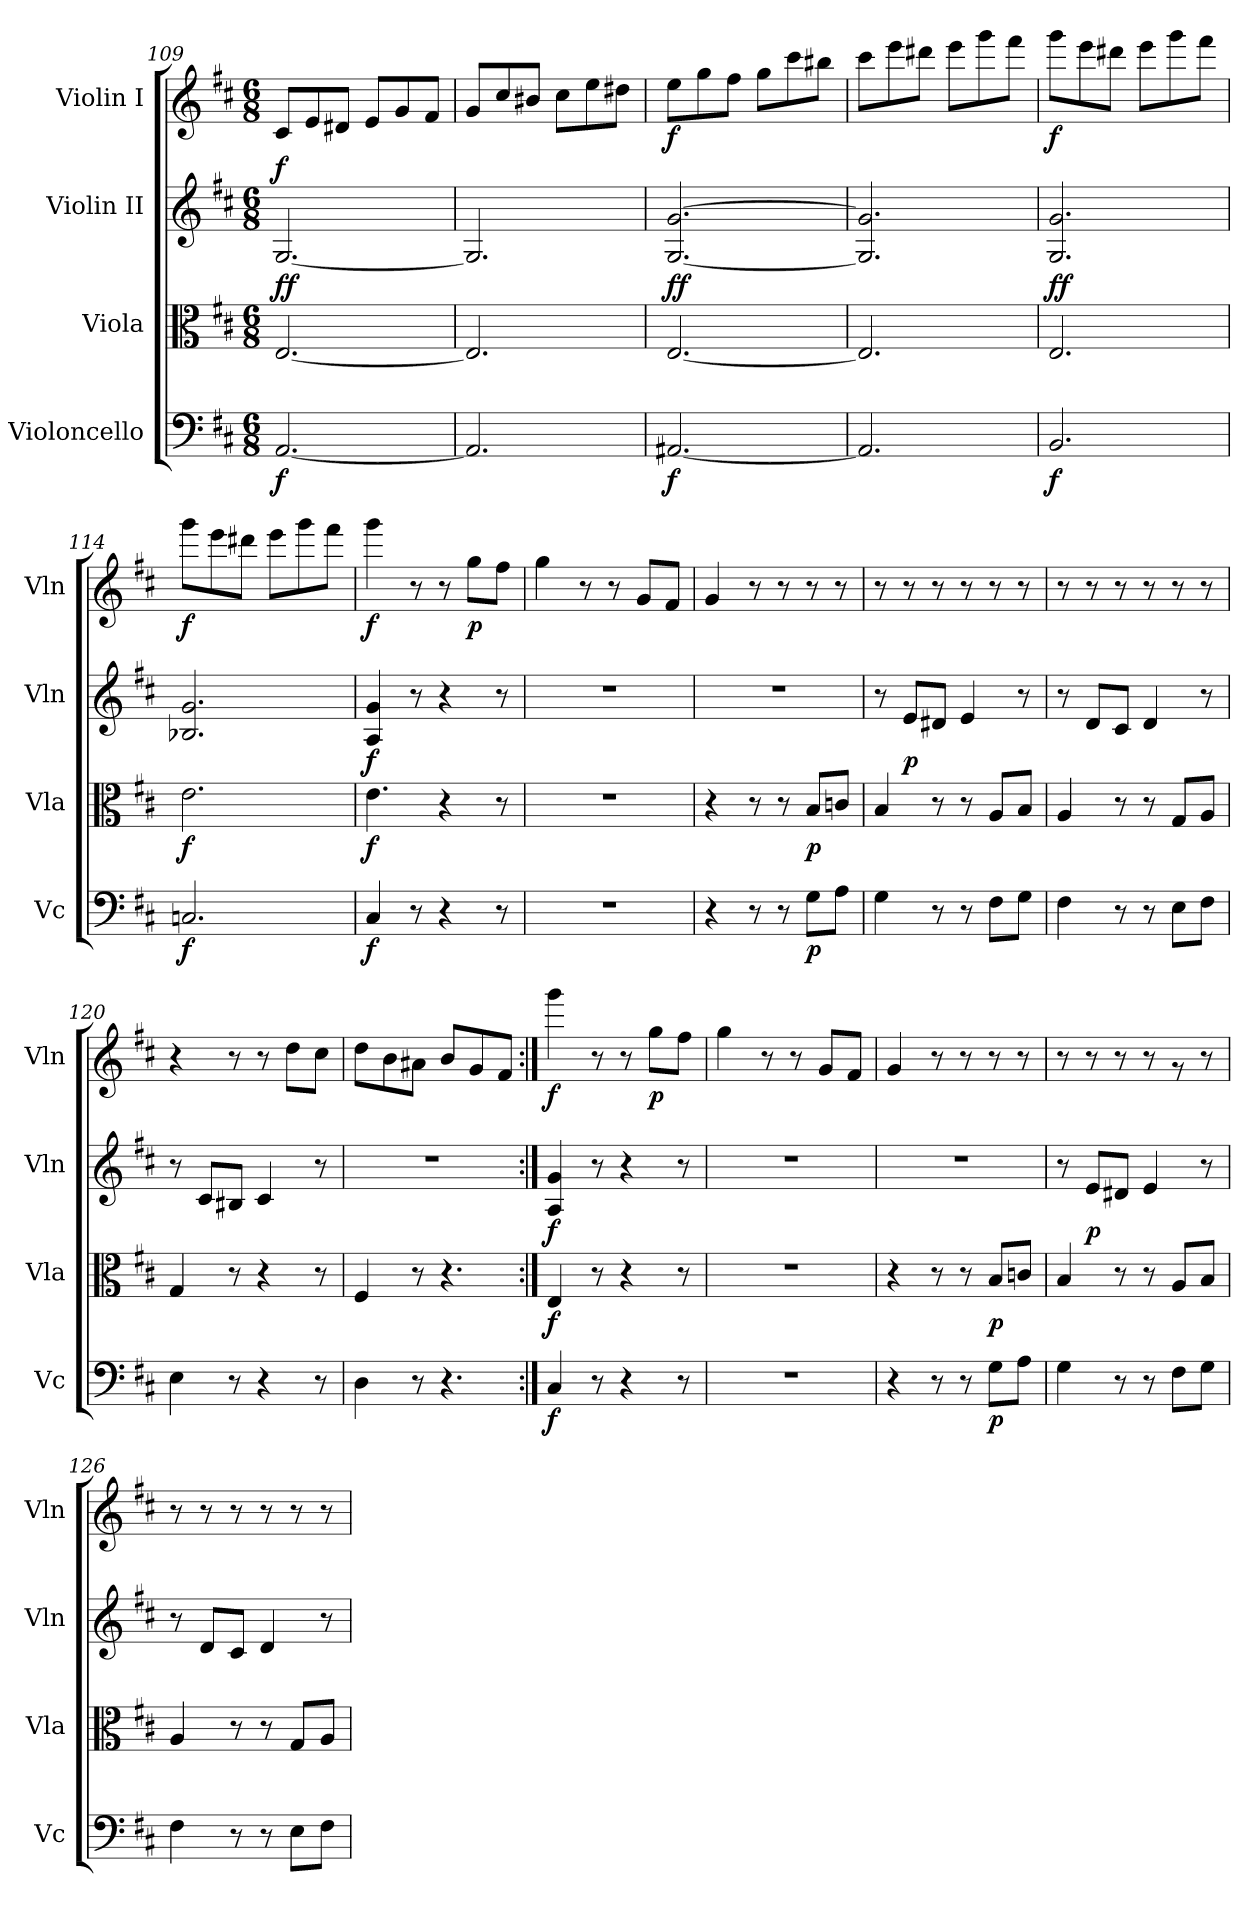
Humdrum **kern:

**kern	**dynam	**kern	**dynam	**kern	**dynam	**kern	**dynam
*part4	*part4	*part3	*part3	*part2	*part2	*part1	*part1
*staff4	*staff4	*staff3	*staff3	*staff2	*staff2	*staff1	*staff1
*I"Violoncello	*	*I"Viola	*	*I"Violin II	*	*I"Violin I	*
*I'Vc	*	*I'Vla	*	*I'Vln	*	*I'Vln	*
*clefF4	*	*clefC3	*	*clefG2	*	*clefG2	*
*k[f#c#]	*	*k[f#c#]	*	*k[f#c#]	*	*k[f#c#]	*
*M6/8	*	*M6/8	*	*M6/8	*	*M6/8	*
=109	=109	=109	=109	=109	=109	=109	=109
!	!LO:DY:b	!	!LO:DY:b	!	!	!	!
!	!	!	!LO:DY:n=1:a	!	!LO:DY:a	!	!
[2.AA/	f	[2.E/	f f	[2.G/	f	8c#/L	.
.	.	.	.	.	.	8e/	.
.	.	.	.	.	.	8d#X/J	.
.	.	.	.	.	.	8e/L	.
.	.	.	.	.	.	8g/	.
.	.	.	.	.	.	8f#/J	.
=110	=110	=110	=110	=110	=110	=110	=110
2.AA/]	.	2.E/]	.	2.G/]	.	8g/L	.
.	.	.	.	.	.	8cc#/	.
.	.	.	.	.	.	8b#X/J	.
.	.	.	.	.	.	8cc#\L	.
.	.	.	.	.	.	8ee\	.
.	.	.	.	.	.	8dd#X\J	.
=111	=111	=111	=111	=111	=111	=111	=111
!	!LO:DY:b	!	!LO:DY:b	!	!	!	!
!	!	!	!LO:DY:n=1:a	!	!	!	!LO:DY:b
[2.AA#X/	f	[2.E/	f f	[2.G/ [2.g/	.	8ee\L	f
.	.	.	.	.	.	8gg\	.
.	.	.	.	.	.	8ff#\J	.
.	.	.	.	.	.	8gg\L	.
.	.	.	.	.	.	8ccc#\	.
.	.	.	.	.	.	8bb#X\J	.
=112	=112	=112	=112	=112	=112	=112	=112
2.AA#/]	.	2.E/]	.	2.G/] 2.g/]	.	8ccc#\L	.
.	.	.	.	.	.	8eee\	.
.	.	.	.	.	.	8ddd#X\J	.
.	.	.	.	.	.	8eee\L	.
.	.	.	.	.	.	8ggg\	.
.	.	.	.	.	.	8fff#\J	.
=113	=113	=113	=113	=113	=113	=113	=113
!	!LO:DY:b	!	!LO:DY:b	!	!	!	!
!	!	!	!LO:DY:n=1:a	!	!	!	!LO:DY:b
2.BB/	f	2.E/	f f	2.G/ 2.g/	.	8ggg\L	f
.	.	.	.	.	.	8eee\	.
.	.	.	.	.	.	8ddd#X\J	.
.	.	.	.	.	.	8eee\L	.
.	.	.	.	.	.	8ggg\	.
.	.	.	.	.	.	8fff#\J	.
=114	=114	=114	=114	=114	=114	=114	=114
!	!LO:DY:b	!	!LO:DY:b	!	!	!	!LO:DY:b
2.Cn/	f	2.e\	f	2.B-X/ 2.g/	.	8ggg\L	f
.	.	.	.	.	.	8eee\	.
.	.	.	.	.	.	8ddd#X\J	.
.	.	.	.	.	.	8eee\L	.
.	.	.	.	.	.	8ggg\	.
.	.	.	.	.	.	8fff#\J	.
=115	=115	=115	=115	=115	=115	=115	=115
!	!LO:DY:b	!	!LO:DY:b	!	!LO:DY:b	!	!LO:DY:b
4C#/	f	4.e\	f	4A/ 4g/	f	4ggg\	f
8r	.	.	.	8r	.	8r	.
4r	.	4r	.	4r	.	8r	.
!	!	!	!	!	!	!	!LO:DY:b
.	.	.	.	.	.	8gg\L	p
8r	.	8r	.	8r	.	8ff#\J	.
=116	=116	=116	=116	=116	=116	=116	=116
2.r	.	2.r	.	2.r	.	4gg\	.
.	.	.	.	.	.	8r	.
.	.	.	.	.	.	8r	.
.	.	.	.	.	.	8g/L	.
.	.	.	.	.	.	8f#/J	.
=117	=117	=117	=117	=117	=117	=117	=117
4r	.	4r	.	2.r	.	4g/	.
8r	.	8r	.	.	.	8r	.
8r	.	8r	.	.	.	8r	.
!	!LO:DY:b	!	!LO:DY:b	!	!	!	!
8G\L	p	8B/L	p	.	.	8r	.
8A\J	.	8cn/J	.	.	.	8r	.
=118	=118	=118	=118	=118	=118	=118	=118
4G\	.	4B/	.	8r	.	8r	.
!	!	!	!	!	!LO:DY:b	!	!
.	.	.	.	8e/L	p	8r	.
8r	.	8r	.	8d#X/J	.	8r	.
8r	.	8r	.	4e/	.	8r	.
8F#\L	.	8A/L	.	.	.	8r	.
8G\J	.	8B/J	.	8r	.	8r	.
=119	=119	=119	=119	=119	=119	=119	=119
4F#\	.	4A/	.	8r	.	8r	.
.	.	.	.	8d/L	.	8r	.
8r	.	8r	.	8c#/J	.	8r	.
8r	.	8r	.	4d/	.	8r	.
8E\L	.	8G/L	.	.	.	8r	.
8F#\J	.	8A/J	.	8r	.	8r	.
=120	=120	=120	=120	=120	=120	=120	=120
4E\	.	4G/	.	8r	.	4r	.
.	.	.	.	8c#/L	.	.	.
8r	.	8r	.	8B#X/J	.	8r	.
4r	.	4r	.	4c#/	.	8r	.
.	.	.	.	.	.	8dd\L	.
8r	.	8r	.	8r	.	8cc#\J	.
=121	=121	=121	=121	=121	=121	=121	=121
4D\	.	4F#/	.	2.r	.	8dd\L	.
.	.	.	.	.	.	8b\	.
8r	.	8r	.	.	.	8a#X\J	.
4.r	.	4.r	.	.	.	8b/L	.
.	.	.	.	.	.	8g/	.
.	.	.	.	.	.	8f#/J	.
=122:|!	=122:|!	=122:|!	=122:|!	=122:|!	=122:|!	=122:|!	=122:|!
!	!LO:DY:b	!	!LO:DY:b	!	!LO:DY:b	!	!LO:DY:b
4C#/	f	4E/	f	4A/ 4g/	f	4ggg\	f
8r	.	8r	.	8r	.	8r	.
4r	.	4r	.	4r	.	8r	.
!	!	!	!	!	!	!	!LO:DY:b
.	.	.	.	.	.	8gg\L	p
8r	.	8r	.	8r	.	8ff#\J	.
=123	=123	=123	=123	=123	=123	=123	=123
2.r	.	2.r	.	2.r	.	4gg\	.
.	.	.	.	.	.	8r	.
.	.	.	.	.	.	8r	.
.	.	.	.	.	.	8g/L	.
.	.	.	.	.	.	8f#/J	.
=124	=124	=124	=124	=124	=124	=124	=124
4r	.	4r	.	2.r	.	4g/	.
8r	.	8r	.	.	.	8r	.
8r	.	8r	.	.	.	8r	.
!	!LO:DY:b	!	!LO:DY:b	!	!	!	!
8G\L	p	8B/L	p	.	.	8r	.
8A\J	.	8cn/J	.	.	.	8r	.
=125	=125	=125	=125	=125	=125	=125	=125
4G\	.	4B/	.	8r	.	8r	.
!	!	!	!	!	!LO:DY:b	!	!
.	.	.	.	8e/L	p	8r	.
8r	.	8r	.	8d#X/J	.	8r	.
8r	.	8r	.	4e/	.	8r	.
8F#\L	.	8A/L	.	.	.	8rg	.
8G\J	.	8B/J	.	8r	.	8r	.
=126	=126	=126	=126	=126	=126	=126	=126
4F#\	.	4A/	.	8r	.	8r	.
.	.	.	.	8d/L	.	8r	.
8r	.	8r	.	8c#/J	.	8r	.
8r	.	8r	.	4d/	.	8r	.
8E\L	.	8G/L	.	.	.	8r	.
8F#\J	.	8A/J	.	8r	.	8r	.
=	=	=	=	=	=	=	=
*-	*-	*-	*-	*-	*-	*-	*-
